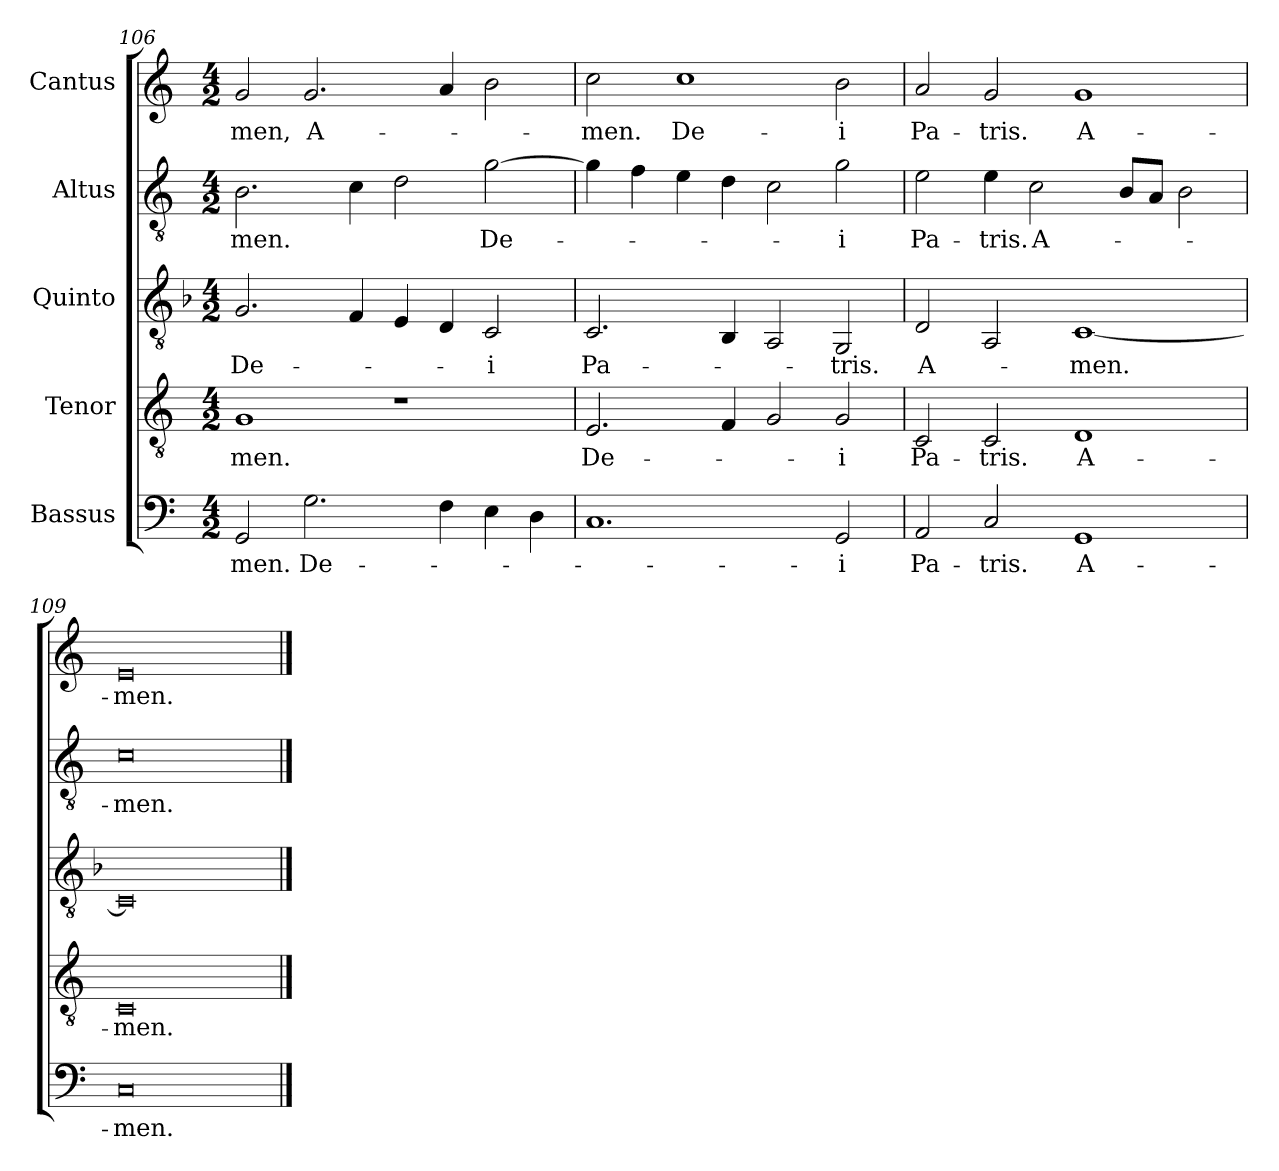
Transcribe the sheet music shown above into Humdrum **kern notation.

**kern	**text	**kern	**text	**kern	**text	**kern	**text	**kern	**text
*part5	*part5	*part4	*part4	*part3	*part3	*part2	*part2	*part1	*part1
*staff5	*staff5	*staff4	*staff4	*staff3	*staff3	*staff2	*staff2	*staff1	*staff1
*I"Bassus	*	*I"Tenor	*	*I"Quinto	*	*I"Altus	*	*I"Cantus	*
!!LO:LB:g=z
*clefF4	*	*clefGv2	*	*clefGv2	*	*clefGv2	*	*clefG2	*
*	*	*	*	*ITrd-4c-7	*	*	*	*	*
*k[]	*	*k[]	*	*k[]	*	*k[]	*	*k[]	*
*C:	*	*C:	*	*C:	*	*C:	*	*C:	*
*M4/2	*	*M4/2	*	*M4/2	*	*M4/2	*	*M4/2	*
=106	=106	=106	=106	=106	=106	=106	=106	=106	=106
!	!LO:LY:b:color=#000000	!	!	!	!	!	!	!	!
!	!	!	!LO:LY:b:color=#000000	!	!	!	!	!	!
!	!	!	!	!	!LO:LY:b:color=#000000	!	!	!	!
!	!	!	!	!	!	!	!LO:LY:b:color=#000000	!	!
!	!	!	!	!	!	!	!	!	!LO:LY:b:color=#000000
2GGi/	-men.	1Gi	-men.	2.di/	De-	2.Bi\	-men.	2gi/	-men,
!	!LO:LY:b:color=#000000	!	!	!	!	!	!	!	!
!	!	!	!	!	!	!	!	!	!LO:LY:b:color=#000000
2.Gi\	De-	.	.	.	.	.	.	2.gi/	A-
.	.	.	.	4ci/	.	4ci\	.	.	.
.	.	1r	.	4Bi/	.	2di\	.	.	.
4Fi\	.	.	.	4Ai/	.	.	.	4ai/	.
!	!	!	!	!	!LO:LY:b:color=#000000	!	!	!	!
!	!	!	!	!	!	!	!LO:LY:b:color=#000000	!	!
4Ei\	.	.	.	2Gi/	-i	[>2gi\	De-	2bi\	.
4Di\	.	.	.	.	.	.	.	.	.
=107	=107	=107	=107	=107	=107	=107	=107	=107	=107
!	!	!	!LO:LY:b:color=#000000	!	!	!	!	!	!
!	!	!	!	!	!LO:LY:b:color=#000000	!	!	!	!
!	!	!	!	!	!	!	!	!	!LO:LY:b:color=#000000
1.Ci	.	2.Ei/	De-	2.Gi/	Pa-	4gi\]	.	2cci\	-men.
.	.	.	.	.	.	4fi\	.	.	.
!	!	!	!	!	!	!	!	!	!LO:LY:b:color=#000000
.	.	.	.	.	.	4ei\	.	1cci	De-
.	.	4Fi/	.	4Fi/	.	4di\	.	.	.
.	.	2Gi/	.	2Ei/	.	2ci\	.	.	.
!	!LO:LY:b:color=#000000	!	!	!	!	!	!	!	!
!	!	!	!LO:LY:b:color=#000000	!	!	!	!	!	!
!	!	!	!	!	!LO:LY:b:color=#000000	!	!	!	!
!	!	!	!	!	!	!	!LO:LY:b:color=#000000	!	!
!	!	!	!	!	!	!	!	!	!LO:LY:b:color=#000000
2GGi/	-i	2Gi/	-i	2Di/	-tris.	2gi\	-i	2bi\	-i
=108	=108	=108	=108	=108	=108	=108	=108	=108	=108
!	!LO:LY:b:color=#000000	!	!	!	!	!	!	!	!
!	!	!	!LO:LY:b:color=#000000	!	!	!	!	!	!
!	!	!	!	!	!LO:LY:b:color=#000000	!	!	!	!
!	!	!	!	!	!	!	!LO:LY:b:color=#000000	!	!
!	!	!	!	!	!	!	!	!	!LO:LY:b:color=#000000
2AAi/	Pa-	2Ci/	Pa-	2Ai/	A-	2ei\	Pa-	2ai/	Pa-
!	!LO:LY:b:color=#000000	!	!	!	!	!	!	!	!
!	!	!	!LO:LY:b:color=#000000	!	!	!	!	!	!
!	!	!	!	!	!	!	!LO:LY:b:color=#000000	!	!
!	!	!	!	!	!	!	!	!	!LO:LY:b:color=#000000
2Ci/	-tris.	2Ci/	-tris.	2Ei/	.	4ei\	-tris.	2gi/	-tris.
!	!	!	!	!	!	!	!LO:LY:b:color=#000000	!	!
.	.	.	.	.	.	2ci\	A-	.	.
!	!LO:LY:b:color=#000000	!	!	!	!	!	!	!	!
!	!	!	!LO:LY:b:color=#000000	!	!	!	!	!	!
!	!	!	!	!	!LO:LY:b:color=#000000	!	!	!	!
!	!	!	!	!	!	!	!	!	!LO:LY:b:color=#000000
1GGi	A-	1Di	A-	[<1Gi	-men.	.	.	1gi	A-
.	.	.	.	.	.	8Bi/L	.	.	.
.	.	.	.	.	.	8Ai/J	.	.	.
.	.	.	.	.	.	2Bi\	.	.	.
=109	=109	=109	=109	=109	=109	=109	=109	=109	=109
!	!LO:LY:b:color=#000000	!	!	!	!	!	!	!	!
!	!	!	!LO:LY:b:color=#000000	!	!	!	!	!	!
!	!	!	!	!	!	!	!LO:LY:b:color=#000000	!	!
!	!	!	!	!	!	!	!	!	!LO:LY:b:color=#000000
0Ci	-men.	0Ci	-men.	0Gi]	.	0ci	-men.	0ei	-men.
==	==	==	==	==	==	==	==	==	==
*-	*-	*-	*-	*-	*-	*-	*-	*-	*-
